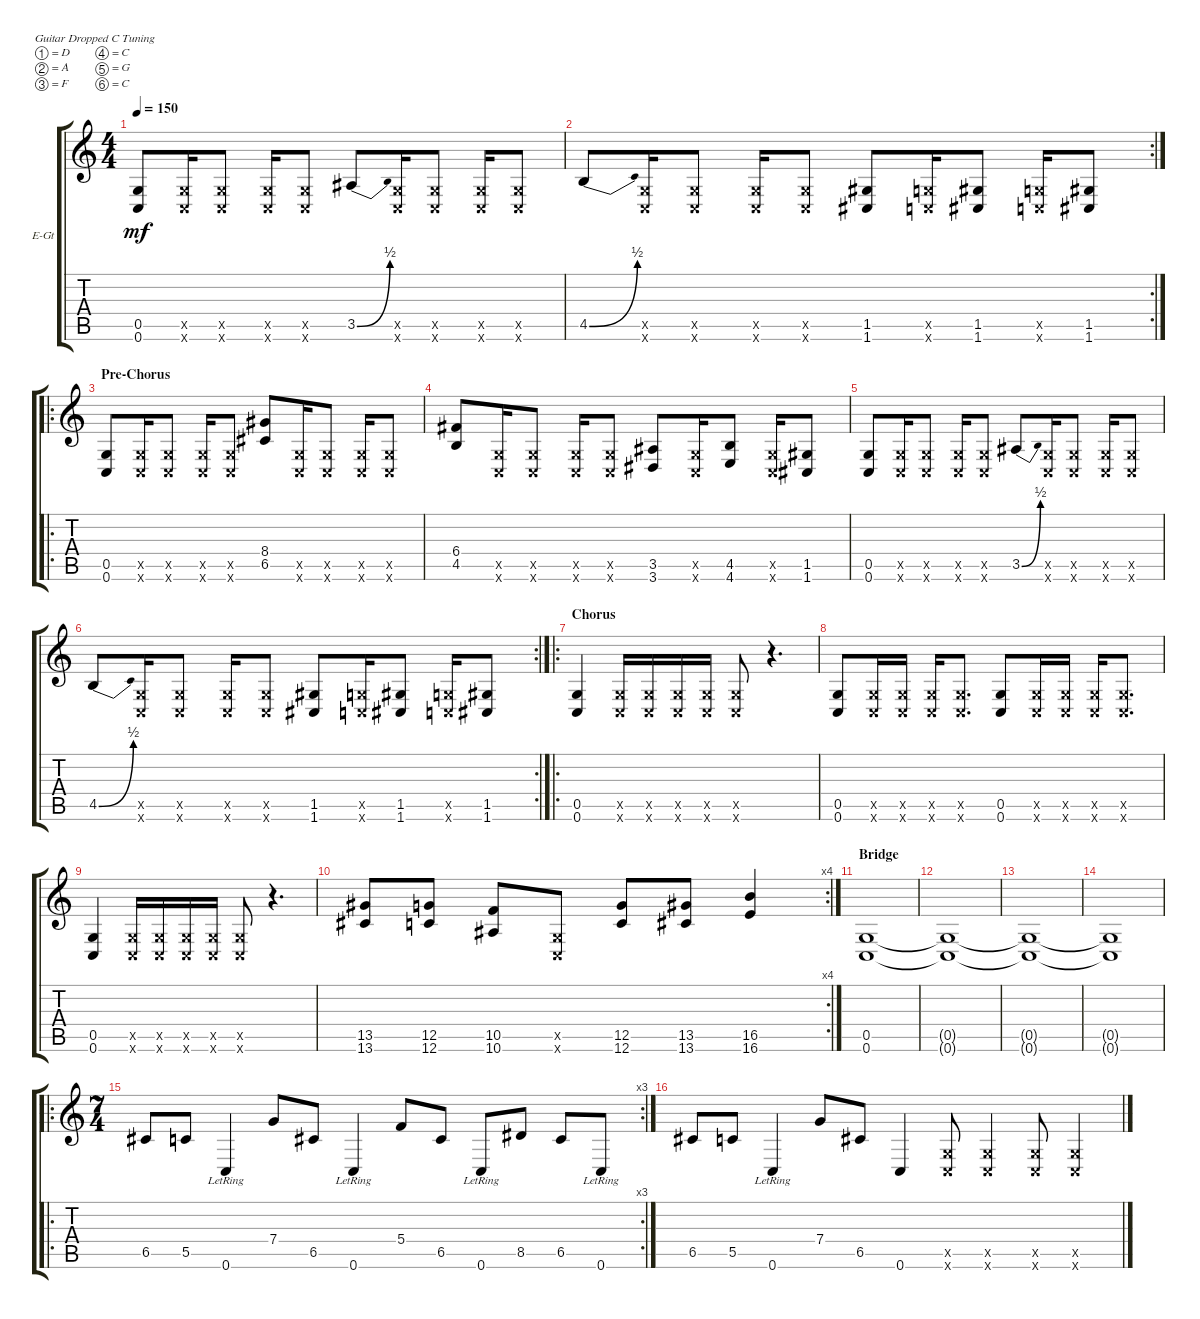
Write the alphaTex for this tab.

\defaultSystemsLayout 4
\bracketExtendMode groupsimilarinstruments
\firstSystemTrackNameOrientation horizontal
\otherSystemsTrackNameOrientation horizontal
\track ("GTR 1" "E-Gt") {instrument distortionguitar}
\staff {score tabs}
\tuning (D4 A3 F3 C3 G2 C2)
\ts (4 4)
\tempo 150
\clef g2
\ks c
(0.6 0.5).8{dy mf} (0.6{x} 0.5{x}).16 (0.6{x} 0.5{x}).8 (0.6{x} 0.5{x}).16 (0.6{x} 0.5{x}).8 3.5{be (bend 0 0 31.799999999999997 2)}.8 (0.6{x} 0.5{x}).16 (0.6{x} 0.5{x}).8 (0.6{x} 0.5{x}).16 (0.6{x} 0.5{x}).8 |
\rc 2
4.5{be (bend 0 0 31.799999999999997 2)}.8 (0.6{x} 0.5{x}).16 (0.6{x} 0.5{x}).8 (0.6{x} 0.5{x}).16 (0.6{x} 0.5{x}).8 (1.6 1.5).8 (0.6{x} 0.5{x}).16 (1.6 1.5).8 (0.6{x} 0.5{x}).16 (1.6 1.5).8 |
\ro
\section ("" "Pre-Chorus")
(0.6 0.5).8 (0.6{x} 0.5{x}).16 (0.6{x} 0.5{x}).8 (0.6{x} 0.5{x}).16 (0.6{x} 0.5{x}).8 (6.5 8.4).8 (0.6{x} 0.5{x}).16 (0.6{x} 0.5{x}).8 (0.6{x} 0.5{x}).16 (0.6{x} 0.5{x}).8 |
(4.5 6.4).8 (0.6{x} 0.5{x}).16 (0.6{x} 0.5{x}).8 (0.6{x} 0.5{x}).16 (0.6{x} 0.5{x}).8 (3.6 3.5).8 (0.6{x} 0.5{x}).16 (4.6 4.5).8 (0.6{x} 0.5{x}).16 (1.6 1.5).8 |
(0.6 0.5).8 (0.6{x} 0.5{x}).16 (0.6{x} 0.5{x}).8 (0.6{x} 0.5{x}).16 (0.6{x} 0.5{x}).8 3.5{be (bend 0 0 31.799999999999997 2)}.8 (0.6{x} 0.5{x}).16 (0.6{x} 0.5{x}).8 (0.6{x} 0.5{x}).16 (0.6{x} 0.5{x}).8 |
\rc 2
4.5{be (bend 0 0 31.799999999999997 2)}.8 (0.6{x} 0.5{x}).16 (0.6{x} 0.5{x}).8 (0.6{x} 0.5{x}).16 (0.6{x} 0.5{x}).8 (1.6 1.5).8 (0.6{x} 0.5{x}).16 (1.6 1.5).8 (0.6{x} 0.5{x}).16 (1.6 1.5).8 |
\ro
\section ("" "Chorus")
(0.5 0.6).4 (0.6{x} 0.5{x}).16 (0.6{x} 0.5{x}).16 (0.6{x} 0.5{x}).16 (0.6{x} 0.5{x}).16 (0.6{x} 0.5{x}).8 r.4{d} |
(0.5 0.6).8 (0.6{x} 0.5{x}).16 (0.6{x} 0.5{x}).16 (0.6{x} 0.5{x}).16 (0.6{x} 0.5{x}).8{d} (0.5 0.6).8 (0.6{x} 0.5{x}).16 (0.6{x} 0.5{x}).16 (0.6{x} 0.5{x}).16 (0.6{x} 0.5{x}).8{d} |
(0.5 0.6).4 (0.6{x} 0.5{x}).16 (0.6{x} 0.5{x}).16 (0.6{x} 0.5{x}).16 (0.6{x} 0.5{x}).16 (0.6{x} 0.5{x}).8 r.4{d} |
\rc 4
(13.6 13.5).8 (12.6 12.5).8 (10.6 10.5).8 (0.6{x} 0.5{x}).8 (12.6 12.5).8 (13.6 13.5).8 (16.6 16.5).4 |
\section ("" "Bridge")
(0.6 0.5).1 |
(0.6{t} 0.5{t}).1 |
(0.5{t} 0.6{t}).1 |
(0.6{t} 0.5{t}).1 |
\ro
\rc 3
\ts (7 4)
6.5.8 5.5.8 0.6{lr}.4 7.4.8 6.5.8 0.6{lr}.4 5.4.8 6.5.8 0.6{lr}.8 8.5.8 6.5.8 0.6{lr}.8 |
6.5.8 5.5.8 0.6{lr}.4 7.4.8 6.5.8 0.6.4 (0.6{x} 0.5{x}).8 (0.6{x} 0.5{x}).4 (0.6{x} 0.5{x}).8 (0.6{x} 0.5{x}).4
